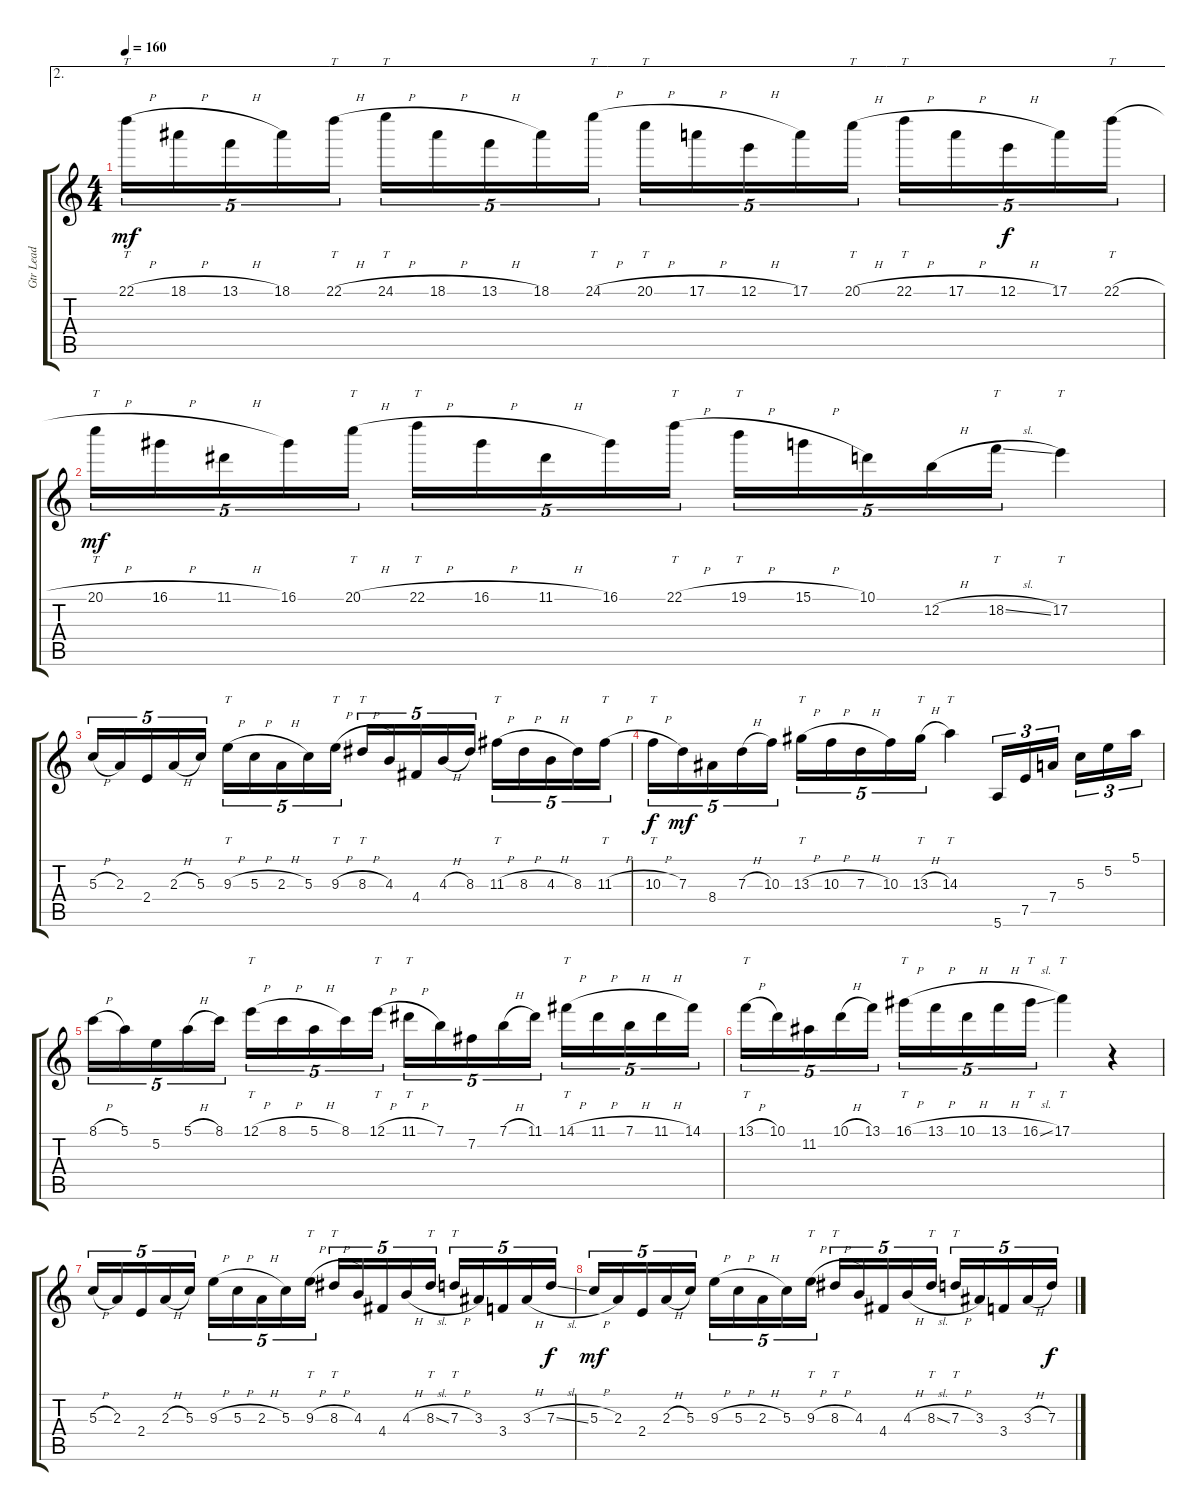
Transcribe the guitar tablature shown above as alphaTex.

\track ("Gtr Lead" "Gtr Lead") {instrument overdrivenguitar}
\staff {score tabs}
\tuning (E4 B3 G3 D3 A2 E2) {hide}
\ae 2
\ts (4 4)
\tempo 160
\clef g2
\ks c
22.1{h}.16{tt tu (5 4) dy mf} 18.1{h}.16{tu (5 4)} 13.1{h}.16{tu (5 4)} 18.1.16{tu (5 4)} 22.1{h}.16{tt tu (5 4)} 24.1{h}.16{tt tu (5 4)} 18.1{h}.16{tu (5 4)} 13.1{h}.16{tu (5 4)} 18.1.16{tu (5 4)} 24.1{h}.16{tt tu (5 4)} 20.1{h}.16{tt tu (5 4)} 17.1{h}.16{tu (5 4)} 12.1{h}.16{tu (5 4)} 17.1.16{tu (5 4)} 20.1{h}.16{tt tu (5 4)} 22.1{h}.16{tt tu (5 4)} 17.1{h}.16{tu (5 4)} 12.1{h}.16{tu (5 4) dy f} 17.1.16{tu (5 4)} 22.1{h}.16{tt tu (5 4)} |
20.1{h}.16{tt tu (5 4) dy mf} 16.1{h}.16{tu (5 4)} 11.1{h}.16{tu (5 4)} 16.1.16{tu (5 4)} 20.1{h}.16{tt tu (5 4)} 22.1{h}.16{tt tu (5 4)} 16.1{h}.16{tu (5 4)} 11.1{h}.16{tu (5 4)} 16.1.16{tu (5 4)} 22.1{h}.16{tt tu (5 4)} 19.1{h}.16{tt tu (5 4)} 15.1{h}.16{tu (5 4)} 10.1.16{tu (5 4)} 12.2{h}.16{tu (5 4)} 18.2{sl}.16{tt tu (5 4)} 17.2.4{tt} |
5.3{h}.16{tu (5 4)} 2.3.16{tu (5 4)} 2.4.16{tu (5 4)} 2.3{h}.16{tu (5 4)} 5.3.16{tu (5 4)} 9.3{h}.16{tt tu (5 4)} 5.3{h}.16{tu (5 4)} 2.3{h}.16{tu (5 4)} 5.3.16{tu (5 4)} 9.3{h}.16{tt tu (5 4)} 8.3{h}.16{tt tu (5 4)} 4.3.16{tu (5 4)} 4.4.16{tu (5 4)} 4.3{h}.16{tu (5 4)} 8.3.16{tu (5 4)} 11.3{h}.16{tt tu (5 4)} 8.3{h}.16{tu (5 4)} 4.3{h}.16{tu (5 4)} 8.3.16{tu (5 4)} 11.3{h}.16{tt tu (5 4)} |
10.3{h}.16{tt tu (5 4) dy f} 7.3.16{tu (5 4) dy mf} 8.4.16{tu (5 4)} 7.3{h}.16{tu (5 4)} 10.3.16{tu (5 4)} 13.3{h}.16{tt tu (5 4)} 10.3{h}.16{tu (5 4)} 7.3{h}.16{tu (5 4)} 10.3.16{tu (5 4)} 13.3{h}.16{tt tu (5 4)} 14.3.4{tt} 5.6.16{tu (3 2)} 7.5.16{tu (3 2)} 7.4.16{tu (3 2)} 5.3.16{tu (3 2)} 5.2.16{tu (3 2)} 5.1.16{tu (3 2)} |
8.1{h}.16{tu (5 4)} 5.1.16{tu (5 4)} 5.2.16{tu (5 4)} 5.1{h}.16{tu (5 4)} 8.1.16{tu (5 4)} 12.1{h}.16{tt tu (5 4)} 8.1{h}.16{tu (5 4)} 5.1{h}.16{tu (5 4)} 8.1.16{tu (5 4)} 12.1{h}.16{tt tu (5 4)} 11.1{h}.16{tt tu (5 4)} 7.1.16{tu (5 4)} 7.2.16{tu (5 4)} 7.1{h}.16{tu (5 4)} 11.1.16{tu (5 4)} 14.1{h}.16{tt tu (5 4)} 11.1{h}.16{tu (5 4)} 7.1{h}.16{tu (5 4)} 11.1{h}.16{tu (5 4)} 14.1.16{tu (5 4)} |
13.1{h}.16{tt tu (5 4)} 10.1.16{tu (5 4)} 11.2.16{tu (5 4)} 10.1{h}.16{tu (5 4)} 13.1.16{tu (5 4)} 16.1{h}.16{tt tu (5 4)} 13.1{h}.16{tu (5 4)} 10.1{h}.16{tu (5 4)} 13.1{h}.16{tu (5 4)} 16.1{sl}.16{tt tu (5 4)} 17.1.4{tt} r.4 |
5.3{h}.16{tu (5 4)} 2.3.16{tu (5 4)} 2.4.16{tu (5 4)} 2.3{h}.16{tu (5 4)} 5.3.16{tu (5 4)} 9.3{h}.16{tu (5 4)} 5.3{h}.16{tu (5 4)} 2.3{h}.16{tu (5 4)} 5.3.16{tu (5 4)} 9.3{h}.16{tt tu (5 4)} 8.3{h}.16{tt tu (5 4)} 4.3.16{tu (5 4)} 4.4.16{tu (5 4)} 4.3{h}.16{tu (5 4)} 8.3{sl}.16{tt tu (5 4)} 7.3{h}.16{tt tu (5 4)} 3.3.16{tu (5 4)} 3.4.16{tu (5 4)} 3.3{h}.16{tu (5 4)} 7.3{sl}.16{tu (5 4) dy f} |
5.3{h}.16{tu (5 4) dy mf} 2.3.16{tu (5 4)} 2.4.16{tu (5 4)} 2.3{h}.16{tu (5 4)} 5.3.16{tu (5 4)} 9.3{h}.16{tu (5 4)} 5.3{h}.16{tu (5 4)} 2.3{h}.16{tu (5 4)} 5.3.16{tu (5 4)} 9.3{h}.16{tt tu (5 4)} 8.3{h}.16{tt tu (5 4)} 4.3.16{tu (5 4)} 4.4.16{tu (5 4)} 4.3{h}.16{tu (5 4)} 8.3{sl}.16{tt tu (5 4)} 7.3{h}.16{tt tu (5 4)} 3.3.16{tu (5 4)} 3.4.16{tu (5 4)} 3.3{h}.16{tu (5 4)} 7.3{sl}.16{tu (5 4) dy f}
